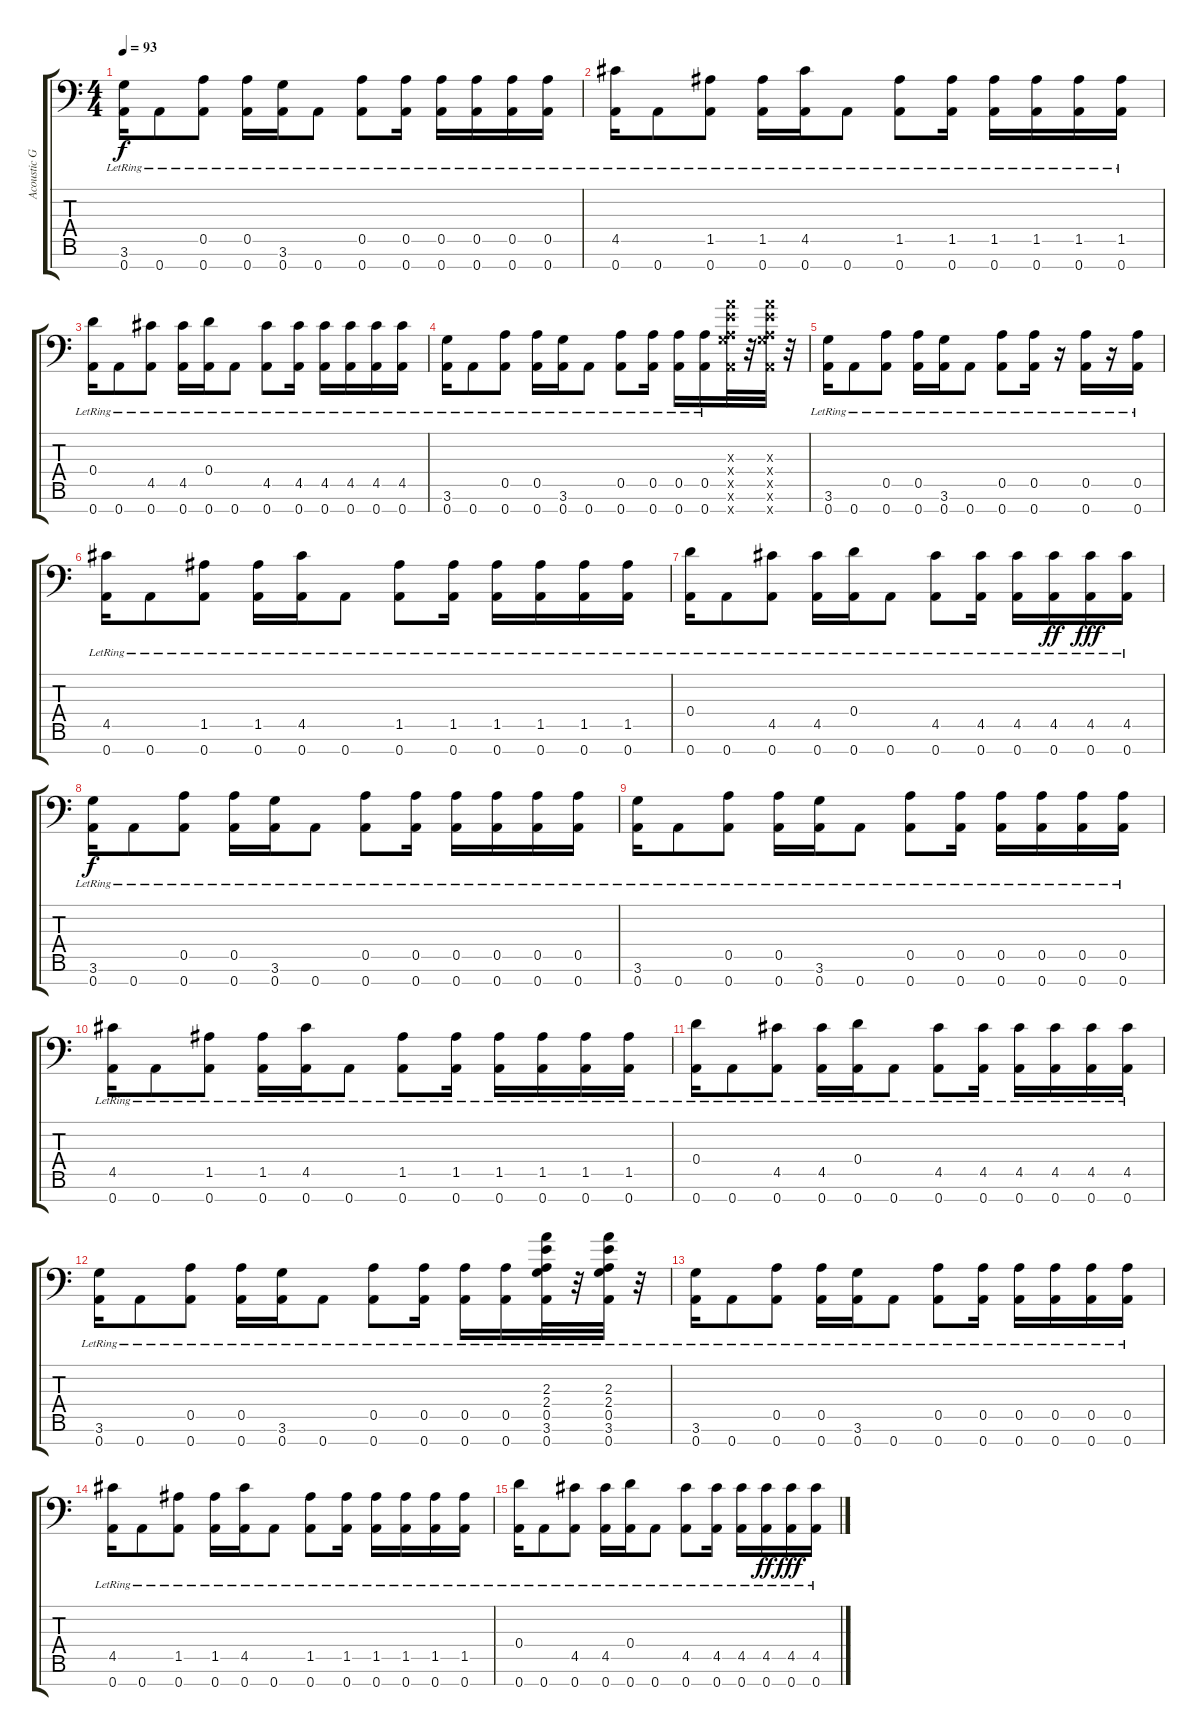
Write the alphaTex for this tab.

\track ("Acoustic Guitar" "Acoustic G") {instrument acousticguitarsteel}
\staff {score tabs}
\tuning (E4 B3 G3 D3 A2 E2 A1) {hide}
\ts (4 4)
\tempo 93
\clef f4
\ks c
(3.6{lr} 0.7{lr}).16{dy f} 0.7{lr}.8 (0.5{lr} 0.7{lr}).8 (0.5{lr} 0.7{lr}).16 (3.6{lr} 0.7{lr}).16 0.7{lr}.8 (0.5{lr} 0.7{lr}).8 (0.5{lr} 0.7{lr}).16 (0.5{lr} 0.7{lr}).16 (0.5{lr} 0.7{lr}).16 (0.5{lr} 0.7{lr}).16 (0.5{lr} 0.7{lr}).16 |
(4.5{lr} 0.7{lr}).16 0.7{lr}.8 (1.5{lr} 0.7{lr}).8 (1.5{lr} 0.7{lr}).16 (4.5{lr} 0.7{lr}).16 0.7{lr}.8 (1.5{lr} 0.7{lr}).8 (1.5{lr} 0.7{lr}).16 (1.5{lr} 0.7{lr}).16 (1.5{lr} 0.7{lr}).16 (1.5{lr} 0.7{lr}).16 (1.5{lr} 0.7{lr}).16 |
(0.4{lr} 0.7{lr}).16 0.7{lr}.8 (4.5{lr} 0.7{lr}).8 (4.5{lr} 0.7{lr}).16 (0.4{lr} 0.7{lr}).16 0.7{lr}.8 (4.5{lr} 0.7{lr}).8 (4.5{lr} 0.7{lr}).16 (4.5{lr} 0.7{lr}).16 (4.5{lr} 0.7{lr}).16 (4.5{lr} 0.7{lr}).16 (4.5{lr} 0.7{lr}).16 |
(3.6{lr} 0.7{lr}).16 0.7{lr}.8 (0.5{lr} 0.7{lr}).8 (0.5{lr} 0.7{lr}).16 (3.6{lr} 0.7{lr}).16 0.7{lr}.8 (0.5{lr} 0.7{lr}).8 (0.5{lr} 0.7{lr}).16 (0.5{lr} 0.7{lr}).16 (0.5{lr} 0.7{lr}).16 (2.3{x} 2.4{x} 0.5{x} 3.6{x} 0.7{x}).32 r.32 (2.3{x} 2.4{x} 0.5{x} 3.6{x} 0.7{x}).32 r.32 |
(3.6{lr} 0.7{lr}).16 0.7{lr}.8 (0.5{lr} 0.7{lr}).8 (0.5{lr} 0.7{lr}).16 (3.6{lr} 0.7{lr}).16 0.7{lr}.8 (0.5{lr} 0.7{lr}).8 (0.5{lr} 0.7{lr}).16 r.16 (0.5{lr} 0.7{lr}).16 r.16 (0.5{lr} 0.7{lr}).16 |
(4.5{lr} 0.7{lr}).16 0.7{lr}.8 (1.5{lr} 0.7{lr}).8 (1.5{lr} 0.7{lr}).16 (4.5{lr} 0.7{lr}).16 0.7{lr}.8 (1.5{lr} 0.7{lr}).8 (1.5{lr} 0.7{lr}).16 (1.5{lr} 0.7{lr}).16 (1.5{lr} 0.7{lr}).16 (1.5{lr} 0.7{lr}).16 (1.5{lr} 0.7{lr}).16 |
(0.4{lr} 0.7{lr}).16 0.7{lr}.8 (4.5{lr} 0.7{lr}).8 (4.5{lr} 0.7{lr}).16 (0.4{lr} 0.7{lr}).16 0.7{lr}.8 (4.5{lr} 0.7{lr}).8 (4.5{lr} 0.7{lr}).16 (4.5{lr} 0.7{lr}).16 (4.5{lr} 0.7{lr}).16{dy ff} (4.5{lr} 0.7{lr}).16{dy fff} (4.5{lr} 0.7{lr}).16 |
(3.6{lr} 0.7{lr}).16{dy f} 0.7{lr}.8 (0.5{lr} 0.7{lr}).8 (0.5{lr} 0.7{lr}).16 (3.6{lr} 0.7{lr}).16 0.7{lr}.8 (0.5{lr} 0.7{lr}).8 (0.5{lr} 0.7{lr}).16 (0.5{lr} 0.7{lr}).16 (0.5{lr} 0.7{lr}).16 (0.5{lr} 0.7{lr}).16 (0.5{lr} 0.7{lr}).16 |
(3.6{lr} 0.7{lr}).16 0.7{lr}.8 (0.5{lr} 0.7{lr}).8 (0.5{lr} 0.7{lr}).16 (3.6{lr} 0.7{lr}).16 0.7{lr}.8 (0.5{lr} 0.7{lr}).8 (0.5{lr} 0.7{lr}).16 (0.5{lr} 0.7{lr}).16 (0.5{lr} 0.7{lr}).16 (0.5{lr} 0.7{lr}).16 (0.5{lr} 0.7{lr}).16 |
(4.5{lr} 0.7{lr}).16 0.7{lr}.8 (1.5{lr} 0.7{lr}).8 (1.5{lr} 0.7{lr}).16 (4.5{lr} 0.7{lr}).16 0.7{lr}.8 (1.5{lr} 0.7{lr}).8 (1.5{lr} 0.7{lr}).16 (1.5{lr} 0.7{lr}).16 (1.5{lr} 0.7{lr}).16 (1.5{lr} 0.7{lr}).16 (1.5{lr} 0.7{lr}).16 |
(0.4{lr} 0.7{lr}).16 0.7{lr}.8 (4.5{lr} 0.7{lr}).8 (4.5{lr} 0.7{lr}).16 (0.4{lr} 0.7{lr}).16 0.7{lr}.8 (4.5{lr} 0.7{lr}).8 (4.5{lr} 0.7{lr}).16 (4.5{lr} 0.7{lr}).16 (4.5{lr} 0.7{lr}).16 (4.5{lr} 0.7{lr}).16 (4.5{lr} 0.7{lr}).16 |
(3.6{lr} 0.7{lr}).16 0.7{lr}.8 (0.5{lr} 0.7{lr}).8 (0.5{lr} 0.7{lr}).16 (3.6{lr} 0.7{lr}).16 0.7{lr}.8 (0.5{lr} 0.7{lr}).8 (0.5{lr} 0.7{lr}).16 (0.5{lr} 0.7{lr}).16 (0.5{lr} 0.7{lr}).16 (2.3{lr} 2.4{lr} 0.5{lr} 3.6{lr} 0.7{lr}).32 r.32 (2.3{lr} 2.4{lr} 0.5{lr} 3.6{lr} 0.7{lr}).32 r.32 |
(3.6{lr} 0.7{lr}).16 0.7{lr}.8 (0.5{lr} 0.7{lr}).8 (0.5{lr} 0.7{lr}).16 (3.6{lr} 0.7{lr}).16 0.7{lr}.8 (0.5{lr} 0.7{lr}).8 (0.5{lr} 0.7{lr}).16 (0.5{lr} 0.7{lr}).16 (0.5{lr} 0.7{lr}).16 (0.5{lr} 0.7{lr}).16 (0.5{lr} 0.7{lr}).16 |
(4.5{lr} 0.7{lr}).16 0.7{lr}.8 (1.5{lr} 0.7{lr}).8 (1.5{lr} 0.7{lr}).16 (4.5{lr} 0.7{lr}).16 0.7{lr}.8 (1.5{lr} 0.7{lr}).8 (1.5{lr} 0.7{lr}).16 (1.5{lr} 0.7{lr}).16 (1.5{lr} 0.7{lr}).16 (1.5{lr} 0.7{lr}).16 (1.5{lr} 0.7{lr}).16 |
(0.4{lr} 0.7{lr}).16 0.7{lr}.8 (4.5{lr} 0.7{lr}).8 (4.5{lr} 0.7{lr}).16 (0.4{lr} 0.7{lr}).16 0.7{lr}.8 (4.5{lr} 0.7{lr}).8 (4.5{lr} 0.7{lr}).16 (4.5{lr} 0.7{lr}).16 (4.5{lr} 0.7{lr}).16{dy ff} (4.5{lr} 0.7{lr}).16{dy fff} (4.5{lr} 0.7{lr}).16
